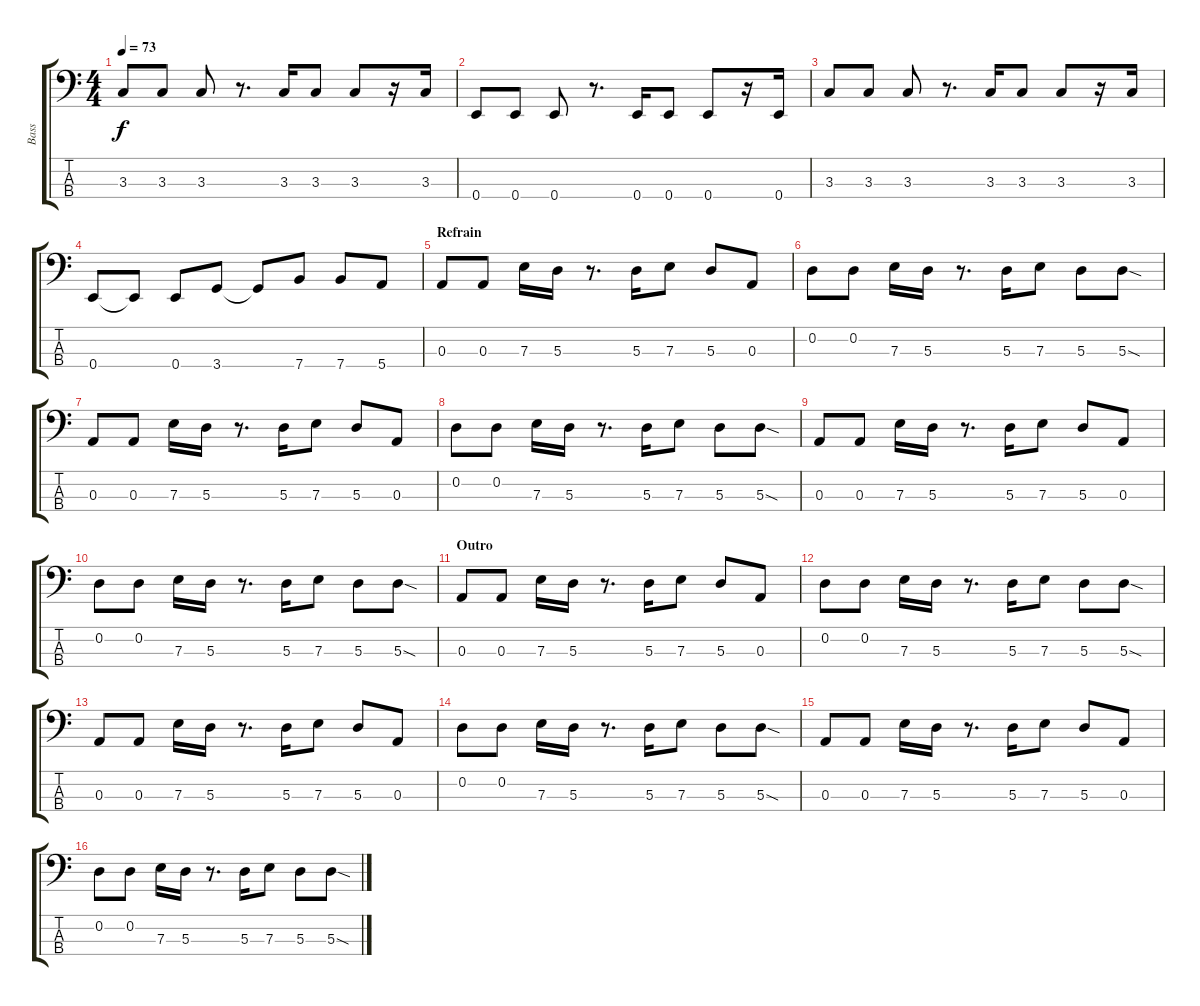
\track ("Bass" "Bass") {instrument electricbassfinger}
\staff {score tabs}
\tuning (G2 D2 A1 E1) {hide}
\ts (4 4)
\tempo 73
\clef f4
\ks c
3.3.8{dy f} 3.3.8 3.3.8 r.8{d} 3.3.16 3.3.8 3.3.8 r.16 3.3.16 |
0.4.8 0.4.8 0.4.8 r.8{d} 0.4.16 0.4.8 0.4.8 r.16 0.4.16 |
3.3.8 3.3.8 3.3.8 r.8{d} 3.3.16 3.3.8 3.3.8 r.16 3.3.16 |
0.4.8 0.4{t}.8 0.4.8 3.4.8 3.4{t}.8 7.4.8 7.4.8 5.4.8 |
\section ("" "Refrain")
0.3.8 0.3.8 7.3.16 5.3.16 r.8{d} 5.3.16 7.3.8 5.3.8 0.3.8 |
0.2.8 0.2.8 7.3.16 5.3.16 r.8{d} 5.3.16 7.3.8 5.3.8 5.3{sod}.8 |
0.3.8 0.3.8 7.3.16 5.3.16 r.8{d} 5.3.16 7.3.8 5.3.8 0.3.8 |
0.2.8 0.2.8 7.3.16 5.3.16 r.8{d} 5.3.16 7.3.8 5.3.8 5.3{sod}.8 |
0.3.8 0.3.8 7.3.16 5.3.16 r.8{d} 5.3.16 7.3.8 5.3.8 0.3.8 |
0.2.8 0.2.8 7.3.16 5.3.16 r.8{d} 5.3.16 7.3.8 5.3.8 5.3{sod}.8 |
\section ("" "Outro")
0.3.8 0.3.8 7.3.16 5.3.16 r.8{d} 5.3.16 7.3.8 5.3.8 0.3.8 |
0.2.8 0.2.8 7.3.16 5.3.16 r.8{d} 5.3.16 7.3.8 5.3.8 5.3{sod}.8 |
0.3.8 0.3.8 7.3.16 5.3.16 r.8{d} 5.3.16 7.3.8 5.3.8 0.3.8 |
0.2.8 0.2.8 7.3.16 5.3.16 r.8{d} 5.3.16 7.3.8 5.3.8 5.3{sod}.8 |
0.3.8 0.3.8 7.3.16 5.3.16 r.8{d} 5.3.16 7.3.8 5.3.8 0.3.8 |
0.2.8 0.2.8 7.3.16 5.3.16 r.8{d} 5.3.16 7.3.8 5.3.8 5.3{sod}.8
